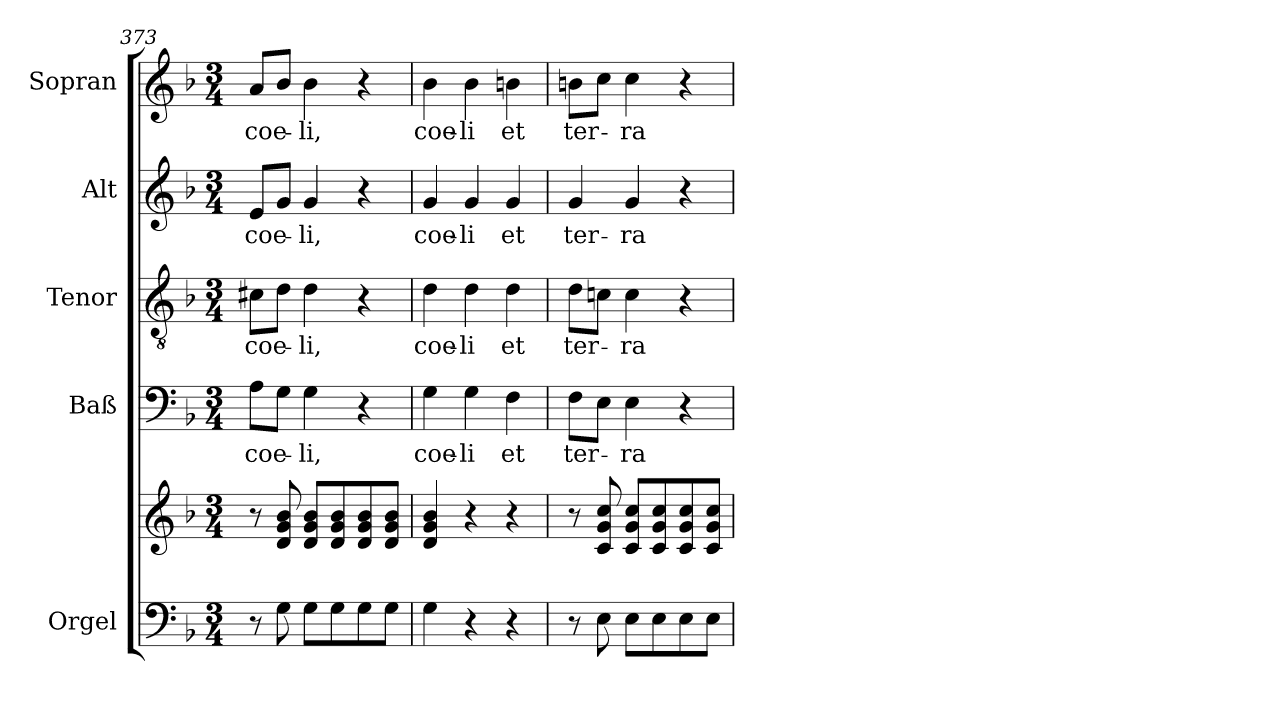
**kern	**kern	**kern	**text	**kern	**text	**kern	**text	**kern	**text
*part5	*part5	*part4	*part4	*part3	*part3	*part2	*part2	*part1	*part1
*staff6	*staff5	*staff4	*staff4	*staff3	*staff3	*staff2	*staff2	*staff1	*staff1
*I"Orgel	*	*I"Baß	*	*I"Tenor	*	*I"Alt	*	*I"Sopran	*
*I'Org.	*	*	*	*	*	*	*	*	*
*clefF4	*clefG2	*clefF4	*	*clefGv2	*	*clefG2	*	*clefG2	*
*k[b-]	*k[b-]	*k[b-]	*	*k[b-]	*	*k[b-]	*	*k[b-]	*
*F:	*F:	*F:	*	*F:	*	*F:	*	*F:	*
*M3/4	*M3/4	*M3/4	*	*M3/4	*	*M3/4	*	*M3/4	*
=373	=373	=373	=373	=373	=373	=373	=373	=373	=373
!	!	!	!LO:LY:b	!	!LO:LY:b	!	!LO:LY:b	!	!LO:LY:b
8r	8r	8A\L	coe-	8c#X\L	coe-	8e/L	coe-	8a/L	coe-
8G\	8d/ 8g/ 8b-/	8G\J	.	8d\J	.	8g/J	.	8b-/J	.
!	!	!	!LO:LY:b	!	!LO:LY:b	!	!LO:LY:b	!	!LO:LY:b
8G\L	8d/ 8g/ 8b-/L	4G\	-li,	4d\	-li,	4g/	-li,	4b-\	-li,
8G\	8d/ 8g/ 8b-/	.	.	.	.	.	.	.	.
8G\	8d/ 8g/ 8b-/	4r	.	4r	.	4r	.	4r	.
8G\J	8d/ 8g/ 8b-/J	.	.	.	.	.	.	.	.
=374	=374	=374	=374	=374	=374	=374	=374	=374	=374
!	!	!	!LO:LY:b	!	!LO:LY:b	!	!LO:LY:b	!	!LO:LY:b
4G\	4d/ 4g/ 4b-/	4G\	coe-	4d\	coe-	4g/	coe-	4b-\	coe-
!	!	!	!LO:LY:b	!	!LO:LY:b	!	!LO:LY:b	!	!LO:LY:b
4r	4r	4G\	-li	4d\	-li	4g/	-li	4b-\	-li
!	!	!	!LO:LY:b	!	!LO:LY:b	!	!LO:LY:b	!	!LO:LY:b
4r	4r	4F\	et	4d\	et	4g/	et	4bn\	et
=375	=375	=375	=375	=375	=375	=375	=375	=375	=375
!	!	!	!LO:LY:b	!	!LO:LY:b	!	!LO:LY:b	!	!LO:LY:b
8r	8r	8F\L	ter-	8d\L	ter-	4g/	ter-	8bn\L	ter-
8E\	8c/ 8g/ 8cc/	8E\J	.	8cn\J	.	.	.	8cc\J	.
!	!	!	!LO:LY:b	!	!LO:LY:b	!	!LO:LY:b	!	!LO:LY:b
8E\L	8c/ 8g/ 8cc/L	4E\	-ra	4c\	-ra	4g/	-ra	4cc\	-ra
8E\	8c/ 8g/ 8cc/	.	.	.	.	.	.	.	.
8E\	8c/ 8g/ 8cc/	4r	.	4r	.	4r	.	4r	.
8E\J	8c/ 8g/ 8cc/J	.	.	.	.	.	.	.	.
=	=	=	=	=	=	=	=	=	=
*-	*-	*-	*-	*-	*-	*-	*-	*-	*-
